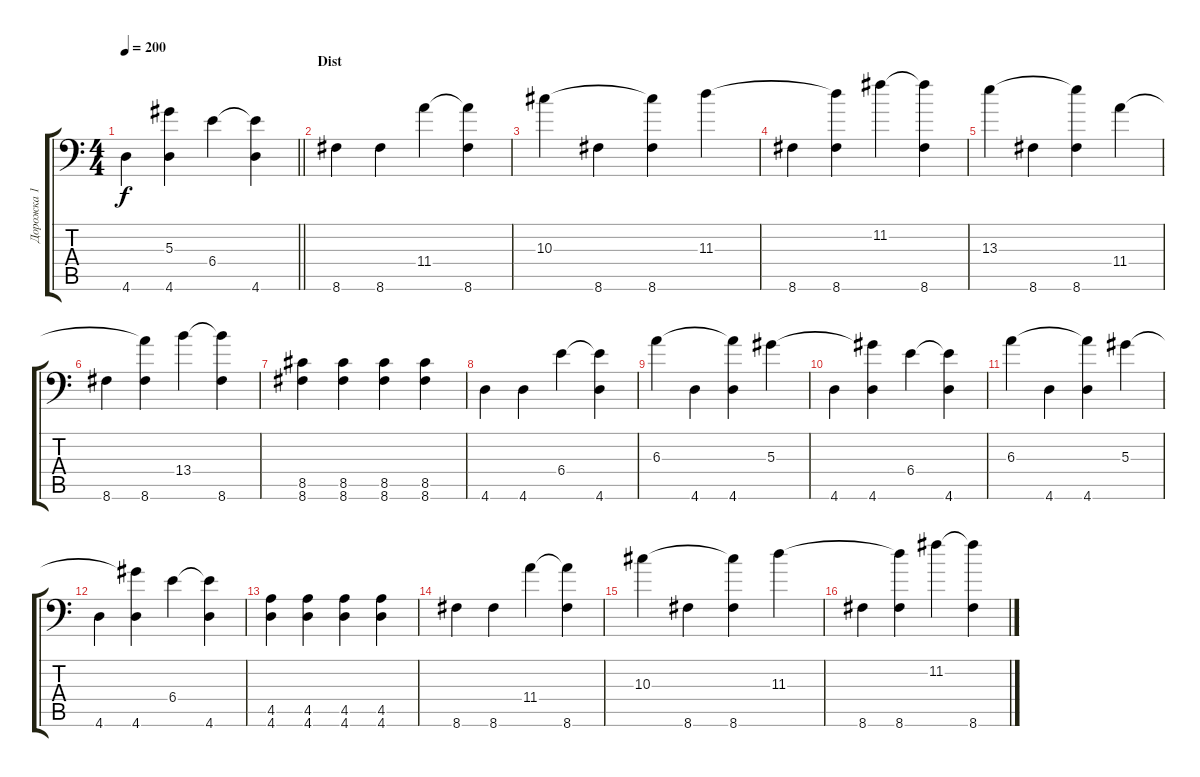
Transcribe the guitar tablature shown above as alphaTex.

\track ("Дорожка 1" "Дорожка 1") {instrument distortionguitar}
\staff {score tabs}
\tuning (C4 G3 Eb3 Bb2 F2 Bb1) {hide}
\ts (4 4)
\tempo 200
\clef f4
\barLineRight lightlight
\ks c
4.6.4{dy f} (5.3{t} 4.6).4 6.4.4 (6.4{t} 4.6).4 |
\section ("" "Dist")
8.6.4{instrument overdrivenguitar} 8.6.4 11.4.4 (11.4{t} 8.6).4 |
10.3.4 8.6.4 (10.3{t} 8.6).4 11.3.4 |
8.6.4 (11.3{t} 8.6).4 11.2.4 (11.2{t} 8.6).4 |
13.3.4 8.6.4 (13.3{t} 8.6).4 11.4.4 |
8.6.4 (11.4{t} 8.6).4 13.4.4 (13.4{t} 8.6).4 |
(8.5 8.6).4 (8.5 8.6).4 (8.5 8.6).4 (8.5 8.6).4 |
4.6.4 4.6.4 6.4.4 (6.4{t} 4.6).4 |
6.3.4 4.6.4 (6.3{t} 4.6).4 5.3.4 |
4.6.4 (5.3{t} 4.6).4 6.4.4 (6.4{t} 4.6).4 |
6.3.4 4.6.4 (6.3{t} 4.6).4 5.3.4 |
4.6.4 (5.3{t} 4.6).4 6.4.4 (6.4{t} 4.6).4 |
(4.5 4.6).4 (4.5 4.6).4 (4.5 4.6).4 (4.5 4.6).4 |
8.6.4{instrument overdrivenguitar} 8.6.4 11.4.4 (11.4{t} 8.6).4 |
10.3.4 8.6.4 (10.3{t} 8.6).4 11.3.4 |
8.6.4 (11.3{t} 8.6).4 11.2.4 (11.2{t} 8.6).4
